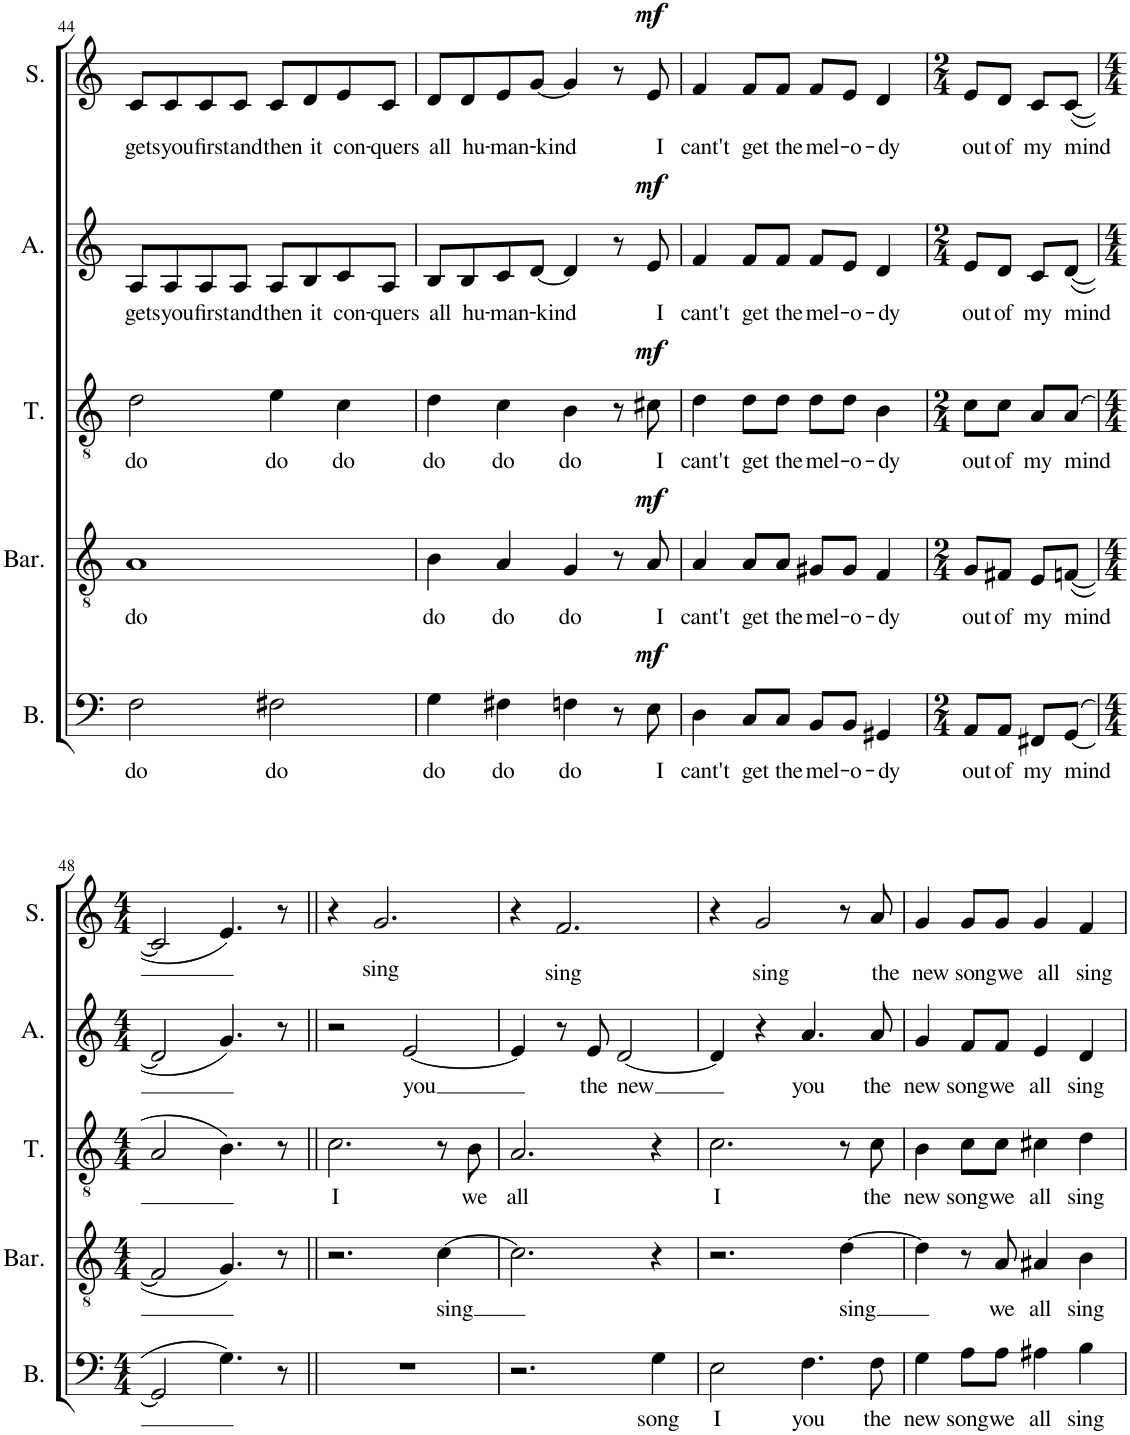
**kern	**text	**dynam	**kern	**text	**dynam	**kern	**text	**dynam	**kern	**text	**dynam	**kern	**text	**dynam
*part5	*part5	*part5	*part4	*part4	*part4	*part3	*part3	*part3	*part2	*part2	*part2	*part1	*part1	*part1
*staff5	*staff5	*staff5	*staff4	*staff4	*staff4	*staff3	*staff3	*staff3	*staff2	*staff2	*staff2	*staff1	*staff1	*staff1
*I"Bass	*	*	*I"Baritone	*	*	*I"Tenor	*	*	*I"Alto	*	*	*I"Soprano	*	*
*I'B.	*	*	*I'Bar.	*	*	*I'T.	*	*	*I'A.	*	*	*I'S.	*	*
!!LO:PB:g=z
*clefF4	*	*	*clefGv2	*	*	*clefGv2	*	*	*clefG2	*	*	*clefG2	*	*
*k[]	*	*	*k[]	*	*	*k[]	*	*	*k[]	*	*	*k[]	*	*
*M4/4	*	*	*M4/4	*	*	*M4/4	*	*	*M4/4	*	*	*M4/4	*	*
=44	=44	=44	=44	=44	=44	=44	=44	=44	=44	=44	=44	=44	=44	=44
!	!LO:LY:b	!	!	!LO:LY:b	!	!	!LO:LY:b	!	!	!LO:LY:b	!	!	!LO:LY:b	!
2F\	do	.	1A	do	.	2d\	do	.	8A/L	gets	.	8c/L	gets	.
!	!	!	!	!	!	!	!	!	!	!LO:LY:b	!	!	!LO:LY:b	!
.	.	.	.	.	.	.	.	.	8A/	you	.	8c/	you	.
!	!	!	!	!	!	!	!	!	!	!LO:LY:b	!	!	!LO:LY:b	!
.	.	.	.	.	.	.	.	.	8A/	first	.	8c/	first	.
!	!	!	!	!	!	!	!	!	!	!LO:LY:b	!	!	!LO:LY:b	!
.	.	.	.	.	.	.	.	.	8A/J	and	.	8c/J	and	.
!	!LO:LY:b	!	!	!	!	!	!LO:LY:b	!	!	!LO:LY:b	!	!	!LO:LY:b	!
2F#X\	do	.	.	.	.	4e\	do	.	8A/L	then	.	8c/L	then	.
!	!	!	!	!	!	!	!	!	!	!LO:LY:b	!	!	!LO:LY:b	!
.	.	.	.	.	.	.	.	.	8B/	it	.	8d/	it	.
!	!	!	!	!	!	!	!LO:LY:b	!	!	!LO:LY:b	!	!	!LO:LY:b	!
.	.	.	.	.	.	4c\	do	.	8c/	con-	.	8e/	con-	.
!	!	!	!	!	!	!	!	!	!	!LO:LY:b	!	!	!LO:LY:b	!
.	.	.	.	.	.	.	.	.	8A/J	-quers	.	8c/J	-quers	.
=45	=45	=45	=45	=45	=45	=45	=45	=45	=45	=45	=45	=45	=45	=45
!	!LO:LY:b	!	!	!LO:LY:b	!	!	!LO:LY:b	!	!	!LO:LY:b	!	!	!LO:LY:b	!
4G\	do	.	4B\	do	.	4d\	do	.	8B/L	all	.	8d/L	all	.
!	!	!	!	!	!	!	!	!	!	!LO:LY:b	!	!	!LO:LY:b	!
.	.	.	.	.	.	.	.	.	8B/	hu-	.	8d/	hu-	.
!	!LO:LY:b	!	!	!LO:LY:b	!	!	!LO:LY:b	!	!	!LO:LY:b	!	!	!LO:LY:b	!
4F#X\	do	.	4A/	do	.	4c\	do	.	8c/	-man-	.	8e/	-man-	.
!	!	!	!	!	!	!	!	!	!	!LO:LY:b	!	!	!LO:LY:b	!
.	.	.	.	.	.	.	.	.	[8d/J	-kind	.	[8g/J	-kind	.
!	!LO:LY:b	!	!	!LO:LY:b	!	!	!LO:LY:b	!	!	!	!	!	!	!
4Fn\	do	.	4G/	do	.	4B\	do	.	4d/]	.	.	4g/]	.	.
8r	.	.	8r	.	.	8r	.	.	8r	.	.	8r	.	.
!	!LO:LY:b	!LO:DY:a	!	!LO:LY:b	!LO:DY:a	!	!LO:LY:b	!LO:DY:a	!	!LO:LY:b	!LO:DY:a	!	!LO:LY:b	!LO:DY:a
8E\	I	mf	8A/	I	mf	8c#X\	I	mf	8e/	I	mf	8e/	I	mf
=46	=46	=46	=46	=46	=46	=46	=46	=46	=46	=46	=46	=46	=46	=46
!	!LO:LY:b	!	!	!LO:LY:b	!	!	!LO:LY:b	!	!	!LO:LY:b	!	!	!LO:LY:b	!
4D\	cant't	.	4A/	cant't	.	4d\	cant't	.	4f/	cant't	.	4f/	cant't	.
!	!LO:LY:b	!	!	!LO:LY:b	!	!	!LO:LY:b	!	!	!LO:LY:b	!	!	!LO:LY:b	!
8C/L	get	.	8A/L	get	.	8d\L	get	.	8f/L	get	.	8f/L	get	.
!	!LO:LY:b	!	!	!LO:LY:b	!	!	!LO:LY:b	!	!	!LO:LY:b	!	!	!LO:LY:b	!
8C/J	the	.	8A/J	the	.	8d\J	the	.	8f/J	the	.	8f/J	the	.
!	!LO:LY:b	!	!	!LO:LY:b	!	!	!LO:LY:b	!	!	!LO:LY:b	!	!	!LO:LY:b	!
8BB/L	mel-	.	8G#X/L	mel-	.	8d\L	mel-	.	8f/L	mel-	.	8f/L	mel-	.
!	!LO:LY:b	!	!	!LO:LY:b	!	!	!LO:LY:b	!	!	!LO:LY:b	!	!	!LO:LY:b	!
8BB/J	-o-	.	8G#/J	-o-	.	8d\J	-o-	.	8e/J	-o-	.	8e/J	-o-	.
!	!LO:LY:b	!	!	!LO:LY:b	!	!	!LO:LY:b	!	!	!LO:LY:b	!	!	!LO:LY:b	!
4GG#X/	-dy	.	4F/	-dy	.	4B\	-dy	.	4d/	-dy	.	4d/	-dy	.
=47	=47	=47	=47	=47	=47	=47	=47	=47	=47	=47	=47	=47	=47	=47
*M2/4	*	*	*M2/4	*	*	*M2/4	*	*	*M2/4	*	*	*M2/4	*	*
!	!LO:LY:b	!	!	!LO:LY:b	!	!	!LO:LY:b	!	!	!LO:LY:b	!	!	!LO:LY:b	!
8AA/L	out	.	8G/L	out	.	8c\L	out	.	8e/L	out	.	8e/L	out	.
!	!LO:LY:b	!	!	!LO:LY:b	!	!	!LO:LY:b	!	!	!LO:LY:b	!	!	!LO:LY:b	!
8AA/J	of	.	8F#X/J	of	.	8c\J	of	.	8d/J	of	.	8d/J	of	.
!	!LO:LY:b	!	!	!LO:LY:b	!	!	!LO:LY:b	!	!	!LO:LY:b	!	!	!LO:LY:b	!
8FF#X/L	my	.	8E/L	my	.	8A/L	my	.	8c/L	my	.	8c/L	my	.
!	!LO:LY:b	!	!	!LO:LY:b	!	!	!LO:LY:b	!	!	!LO:LY:b	!	!	!LO:LY:b	!
([8GG/J	mind	.	([8Fn/J	mind	.	(8A/J	mind	.	([8d/J	mind	.	([8c/J	mind	.
!!LO:LB:g=z
=48	=48	=48	=48	=48	=48	=48	=48	=48	=48	=48	=48	=48	=48	=48
*M4/4	*	*	*M4/4	*	*	*M4/4	*	*	*M4/4	*	*	*M4/4	*	*
2GG/]	.	.	2F/]	.	.	2A/	.	.	2d/]	.	.	2c/]	.	.
4.G\)	.	.	4.G/)	.	.	4.B\)	.	.	4.g/)	.	.	4.e/)	.	.
8r	.	.	8r	.	.	8r	.	.	8r	.	.	8r	.	.
=49||	=49||	=49||	=49||	=49||	=49||	=49||	=49||	=49||	=49||	=49||	=49||	=49||	=49||	=49||
!	!	!	!	!	!	!	!LO:LY:b	!	!	!	!	!	!	!
1r	.	.	2.r	.	.	2.c\	I	.	2r	.	.	4r	.	.
!	!	!	!	!	!	!	!	!	!	!	!	!	!LO:LY:b	!
.	.	.	.	.	.	.	.	.	.	.	.	2.g/	sing	.
!	!	!	!	!	!	!	!	!	!	!LO:LY:b	!	!	!	!
.	.	.	.	.	.	.	.	.	[2e/	you	.	.	.	.
!	!	!	!	!LO:LY:b	!	!	!	!	!	!	!	!	!	!
.	.	.	[4c\	sing	.	8r	.	.	.	.	.	.	.	.
!	!	!	!	!	!	!	!LO:LY:b	!	!	!	!	!	!	!
.	.	.	.	.	.	8B\	we	.	.	.	.	.	.	.
=50	=50	=50	=50	=50	=50	=50	=50	=50	=50	=50	=50	=50	=50	=50
!	!	!	!	!	!	!	!LO:LY:b	!	!	!	!	!	!	!
2.r	.	.	2.c\]	.	.	2.A/	all	.	4e/]	.	.	4r	.	.
!	!	!	!	!	!	!	!	!	!	!	!	!	!LO:LY:b	!
.	.	.	.	.	.	.	.	.	8r	.	.	2.f/	sing	.
!	!	!	!	!	!	!	!	!	!	!LO:LY:b	!	!	!	!
.	.	.	.	.	.	.	.	.	8e/	the	.	.	.	.
!	!	!	!	!	!	!	!	!	!	!LO:LY:b	!	!	!	!
.	.	.	.	.	.	.	.	.	[2d/	new	.	.	.	.
!	!LO:LY:b	!	!	!	!	!	!	!	!	!	!	!	!	!
4G\	song	.	4r	.	.	4r	.	.	.	.	.	.	.	.
=51	=51	=51	=51	=51	=51	=51	=51	=51	=51	=51	=51	=51	=51	=51
!	!LO:LY:b	!	!	!	!	!	!LO:LY:b	!	!	!	!	!	!	!
2E\	I	.	2.r	.	.	2.c\	I	.	4d/]	.	.	4r	.	.
!	!	!	!	!	!	!	!	!	!	!	!	!	!LO:LY:b	!
.	.	.	.	.	.	.	.	.	4r	.	.	2g/	sing	.
!	!LO:LY:b	!	!	!	!	!	!	!	!	!LO:LY:b	!	!	!	!
4.F\	you	.	.	.	.	.	.	.	4.a/	you	.	.	.	.
!	!	!	!	!LO:LY:b	!	!	!	!	!	!	!	!	!	!
.	.	.	[4d\	sing	.	8r	.	.	.	.	.	8r	.	.
!	!LO:LY:b	!	!	!	!	!	!LO:LY:b	!	!	!LO:LY:b	!	!	!LO:LY:b	!
8F\	the	.	.	.	.	8c\	the	.	8a/	the	.	8a/	the	.
=52	=52	=52	=52	=52	=52	=52	=52	=52	=52	=52	=52	=52	=52	=52
!	!LO:LY:b	!	!	!	!	!	!LO:LY:b	!	!	!LO:LY:b	!	!	!LO:LY:b	!
4G\	new	.	4d\]	.	.	4B\	new	.	4g/	new	.	4g/	new	.
!	!LO:LY:b	!	!	!	!	!	!LO:LY:b	!	!	!LO:LY:b	!	!	!LO:LY:b	!
8A\L	song	.	8r	.	.	8c\L	song	.	8f/L	song	.	8g/L	song	.
!	!LO:LY:b	!	!	!LO:LY:b	!	!	!LO:LY:b	!	!	!LO:LY:b	!	!	!LO:LY:b	!
8A\J	we	.	8A/	we	.	8c\J	we	.	8f/J	we	.	8g/J	we	.
!	!LO:LY:b	!	!	!LO:LY:b	!	!	!LO:LY:b	!	!	!LO:LY:b	!	!	!LO:LY:b	!
4A#X\	all	.	4A#X/	all	.	4c#X\	all	.	4e/	all	.	4g/	all	.
!	!LO:LY:b	!	!	!LO:LY:b	!	!	!LO:LY:b	!	!	!LO:LY:b	!	!	!LO:LY:b	!
4B\	sing	.	4B\	sing	.	4d\	sing	.	4d/	sing	.	4f/	sing	.
=	=	=	=	=	=	=	=	=	=	=	=	=	=	=
*-	*-	*-	*-	*-	*-	*-	*-	*-	*-	*-	*-	*-	*-	*-
